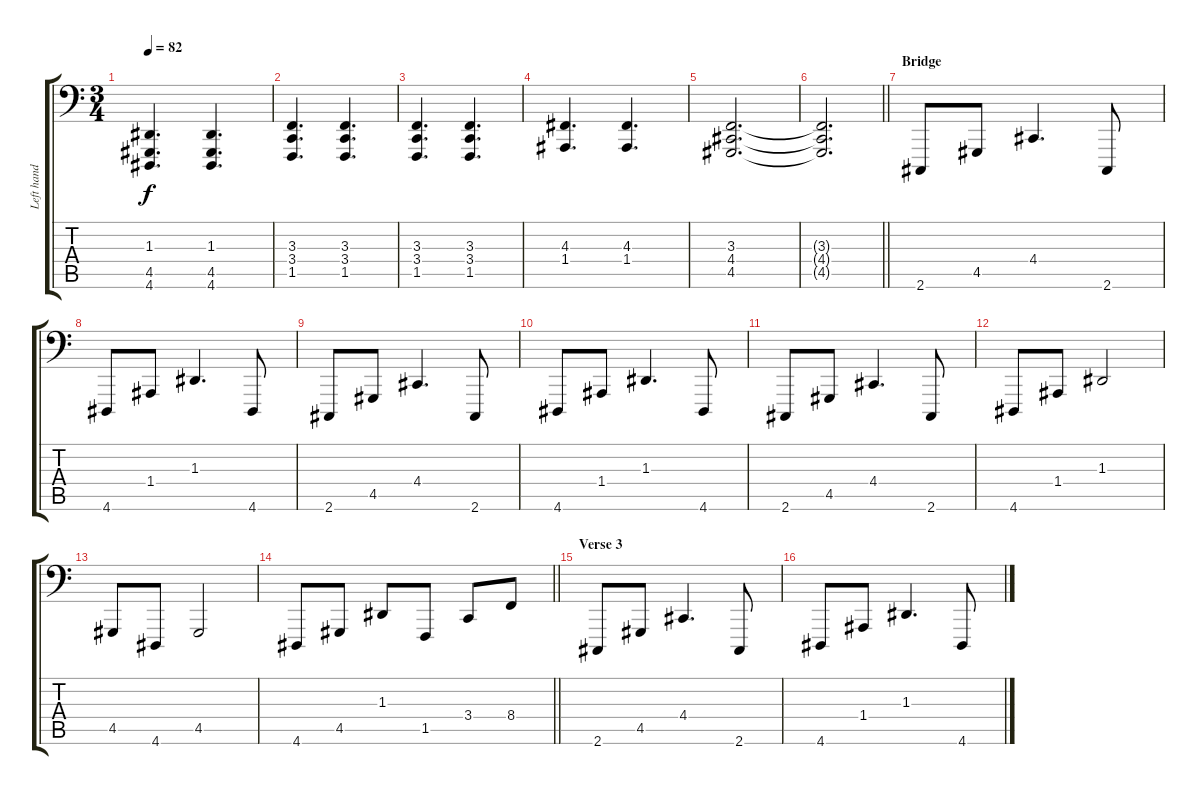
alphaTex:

\track ("Left hand" "Left hand") {instrument acousticgrandpiano}
\staff {score tabs}
\tuning (C3 G2 D2 A1 E1 B0) {hide}
\ts (3 4)
\tempo 82
\clef f4
\ks c
(1.3 4.5 4.6).4{d dy f} (1.3 4.5 4.6).4{d} |
(3.3 3.4 1.5).4{d} (3.3 3.4 1.5).4{d} |
(3.3 3.4 1.5).4{d} (3.3 3.4 1.5).4{d} |
(4.3 1.4).4{d} (4.3 1.4).4{d} |
(3.3 4.4 4.5).2{d} |
\barLineRight lightlight
(3.3{t} 4.4{t} 4.5{t}).2{d} |
\section ("" "Bridge")
2.6.8 4.5.8 4.4.4{d} 2.6.8 |
4.6.8 1.4.8 1.3.4{d} 4.6.8 |
2.6.8 4.5.8 4.4.4{d} 2.6.8 |
4.6.8 1.4.8 1.3.4{d} 4.6.8 |
2.6.8 4.5.8 4.4.4{d} 2.6.8 |
4.6.8 1.4.8 1.3.2 |
4.5.8 4.6.8 4.5.2 |
\barLineRight lightlight
4.6.8 4.5.8 1.3.8 1.5.8 3.4.8 8.4.8 |
\section ("" "Verse 3")
2.6.8 4.5.8 4.4.4{d} 2.6.8 |
4.6.8 1.4.8 1.3.4{d} 4.6.8
